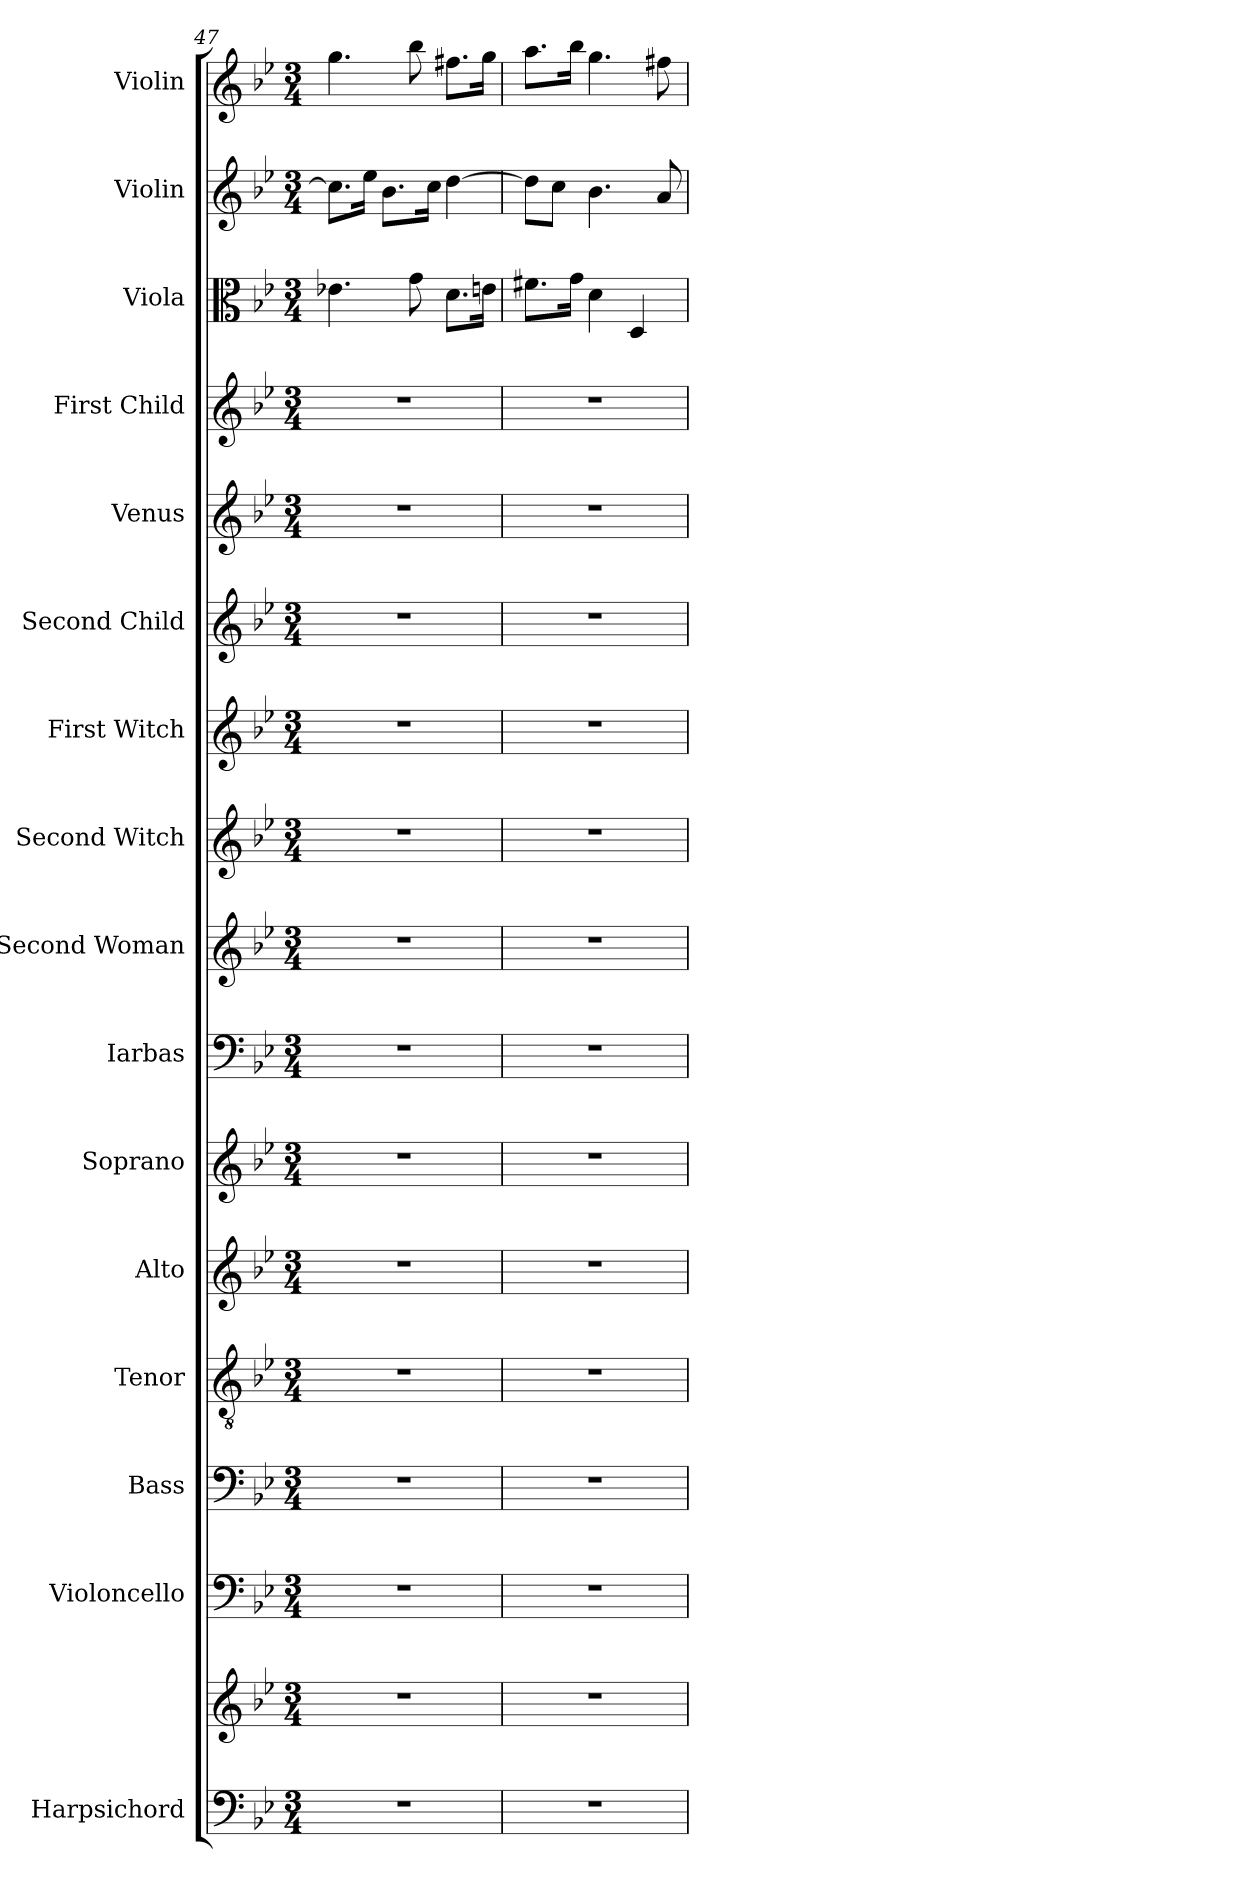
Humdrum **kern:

**kern	**kern	**kern	**kern	**kern	**kern	**kern	**kern	**kern	**kern	**kern	**kern	**kern	**kern	**kern	**kern	**kern
*part16	*part16	*part15	*part14	*part13	*part12	*part11	*part10	*part9	*part8	*part7	*part6	*part5	*part4	*part3	*part2	*part1
*staff17	*staff16	*staff15	*staff14	*staff13	*staff12	*staff11	*staff10	*staff9	*staff8	*staff7	*staff6	*staff5	*staff4	*staff3	*staff2	*staff1
*I"Harpsichord	*	*I"Violoncello	*I"Bass	*I"Tenor	*I"Alto	*I"Soprano	*I"Iarbas	*I"Second Woman	*I"Second Witch	*I"First Witch	*I"Second Child	*I"Venus	*I"First Child	*I"Viola	*I"Violin	*I"Violin
*I'Hch.	*	*I'Vc.	*I'B.	*I'T.	*I'A.	*I'S.	*I'I.	*I'2W	*I'W2.	*I'W1	*I'C2.	*I'V.	*I'C1	*I'Vla.	*I'Vln.	*I'Vln.
*clefF4	*clefG2	*clefF4	*clefF4	*clefGv2	*clefG2	*clefG2	*clefF4	*clefG2	*clefG2	*clefG2	*clefG2	*clefG2	*clefG2	*clefC3	*clefG2	*clefG2
*k[b-e-]	*k[b-e-]	*k[b-e-]	*k[b-e-]	*k[b-e-]	*k[b-e-]	*k[b-e-]	*k[b-e-]	*k[b-e-]	*k[b-e-]	*k[b-e-]	*k[b-e-]	*k[b-e-]	*k[b-e-]	*k[b-e-]	*k[b-e-]	*k[b-e-]
*M3/4	*M3/4	*M3/4	*M3/4	*M3/4	*M3/4	*M3/4	*M3/4	*M3/4	*M3/4	*M3/4	*M3/4	*M3/4	*M3/4	*M3/4	*M3/4	*M3/4
=47	=47	=47	=47	=47	=47	=47	=47	=47	=47	=47	=47	=47	=47	=47	=47	=47
2.r	2.r	2.r	2.r	2.r	2.r	2.r	2.r	2.r	2.r	2.r	2.r	2.r	2.r	4.e-X\	8.cc\L]	4.gg\
.	.	.	.	.	.	.	.	.	.	.	.	.	.	.	16ee-\Jk	.
.	.	.	.	.	.	.	.	.	.	.	.	.	.	.	8.b-\L	.
.	.	.	.	.	.	.	.	.	.	.	.	.	.	8g\	.	8bb-\
.	.	.	.	.	.	.	.	.	.	.	.	.	.	.	16cc\Jk	.
.	.	.	.	.	.	.	.	.	.	.	.	.	.	8.d\L	[4dd\	8.ff#X\L
.	.	.	.	.	.	.	.	.	.	.	.	.	.	16en\Jk	.	16gg\Jk
=48	=48	=48	=48	=48	=48	=48	=48	=48	=48	=48	=48	=48	=48	=48	=48	=48
2.r	2.r	2.r	2.r	2.r	2.r	2.r	2.r	2.r	2.r	2.r	2.r	2.r	2.r	8.f#X\L	8dd\L]	8.aa\L
.	.	.	.	.	.	.	.	.	.	.	.	.	.	.	8cc\J	.
.	.	.	.	.	.	.	.	.	.	.	.	.	.	16g\Jk	.	16bb-\Jk
.	.	.	.	.	.	.	.	.	.	.	.	.	.	4d\	4.b-\	4.gg\
.	.	.	.	.	.	.	.	.	.	.	.	.	.	4D/	.	.
.	.	.	.	.	.	.	.	.	.	.	.	.	.	.	8a/	8ff#X\
=	=	=	=	=	=	=	=	=	=	=	=	=	=	=	=	=
*-	*-	*-	*-	*-	*-	*-	*-	*-	*-	*-	*-	*-	*-	*-	*-	*-
